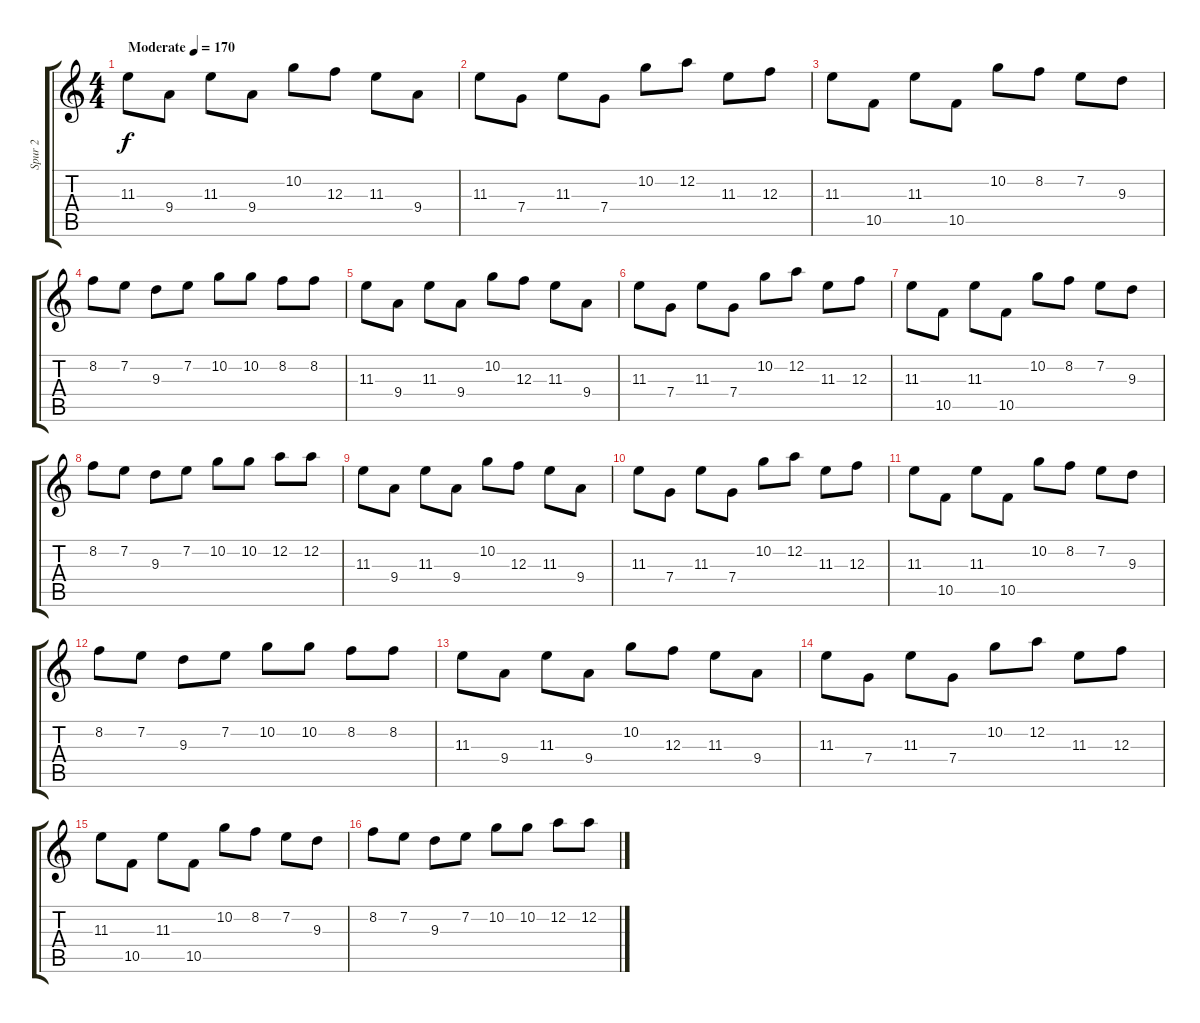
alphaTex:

\track ("Spur 2" "Spur 2") {instrument distortionguitar}
\staff {score tabs}
\tuning (D4 A3 F3 C3 G2 C2) {hide}
\ts (4 4)
\tempo (170 "Moderate")
\clef g2
\ks c
11.3.8{dy f instrument distortionguitar} 9.4.8 11.3.8 9.4.8 10.2.8 12.3.8 11.3.8 9.4.8 |
11.3.8 7.4.8 11.3.8 7.4.8 10.2.8 12.2.8 11.3.8 12.3.8 |
11.3.8 10.5.8 11.3.8 10.5.8 10.2.8 8.2.8 7.2.8 9.3.8 |
8.2.8 7.2.8 9.3.8 7.2.8 10.2.8 10.2.8 8.2.8 8.2.8 |
11.3.8 9.4.8 11.3.8 9.4.8 10.2.8 12.3.8 11.3.8 9.4.8 |
11.3.8 7.4.8 11.3.8 7.4.8 10.2.8 12.2.8 11.3.8 12.3.8 |
11.3.8 10.5.8 11.3.8 10.5.8 10.2.8 8.2.8 7.2.8 9.3.8 |
8.2.8 7.2.8 9.3.8 7.2.8 10.2.8 10.2.8 12.2.8 12.2.8 |
11.3.8 9.4.8 11.3.8 9.4.8 10.2.8 12.3.8 11.3.8 9.4.8 |
11.3.8 7.4.8 11.3.8 7.4.8 10.2.8 12.2.8 11.3.8 12.3.8 |
11.3.8 10.5.8 11.3.8 10.5.8 10.2.8 8.2.8 7.2.8 9.3.8 |
8.2.8 7.2.8 9.3.8 7.2.8 10.2.8 10.2.8 8.2.8 8.2.8 |
11.3.8 9.4.8 11.3.8 9.4.8 10.2.8 12.3.8 11.3.8 9.4.8 |
11.3.8 7.4.8 11.3.8 7.4.8 10.2.8 12.2.8 11.3.8 12.3.8 |
11.3.8 10.5.8 11.3.8 10.5.8 10.2.8 8.2.8 7.2.8 9.3.8 |
8.2.8 7.2.8 9.3.8 7.2.8 10.2.8 10.2.8 12.2.8 12.2.8
